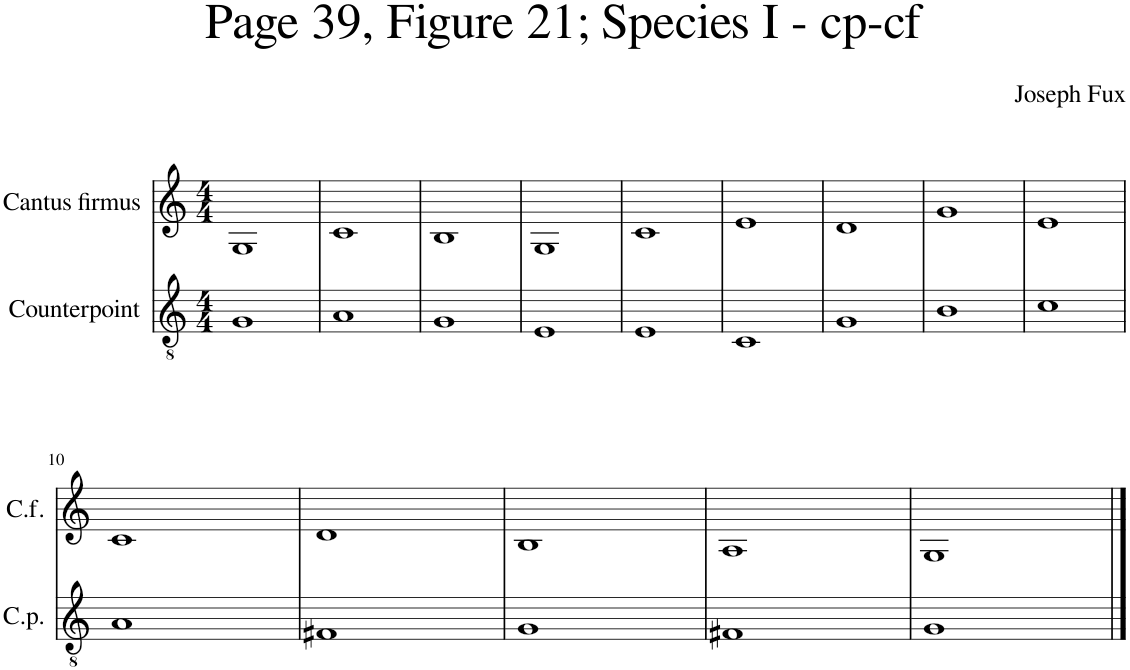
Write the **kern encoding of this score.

**kern	**kern
*part2	*part1
*staff2	*staff1
*I"Counterpoint	*I"Cantus firmus
*I'C.p.	*I'C.f.
*clefGv2	*clefG2
*k[]	*k[]
*M4/4	*M4/4
=1	=1
1G	1G
=2	=2
1A	1c
=3	=3
1G	1B
=4	=4
1E	1G
=5	=5
1E	1c
=6	=6
1C	1e
=7	=7
1G	1d
=8	=8
1B	1g
=9	=9
1c	1e
!!LO:LB:g=z
=10	=10
1A	1c
=11	=11
1F#X	1d
=12	=12
1G	1B
=13	=13
1F#X	1A
=14	=14
1G	1G
==	==
*-	*-
